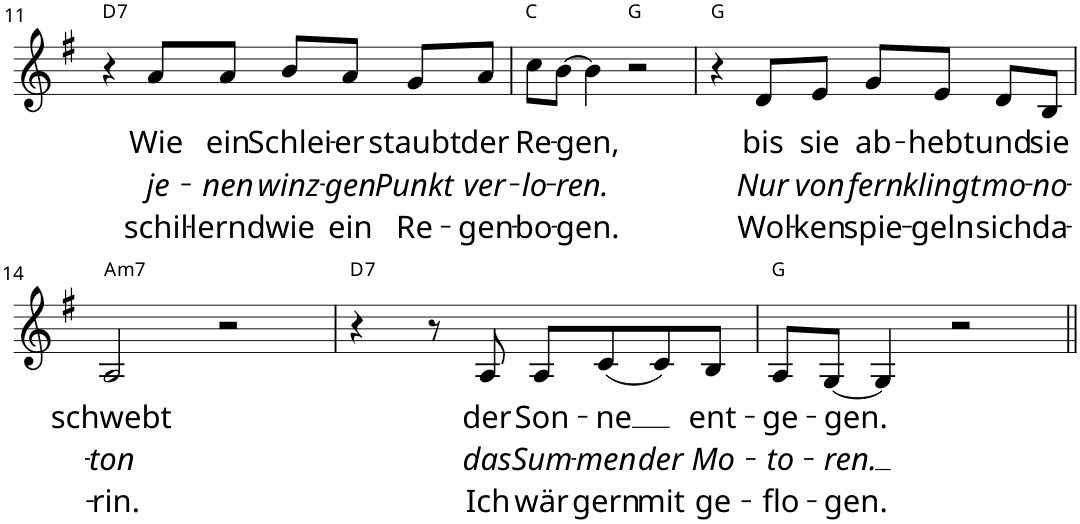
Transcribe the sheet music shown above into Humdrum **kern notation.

**kern	**text	**text	**text	**harte
*part1	*part1	*part1	*part1	*part1
*staff1	*staff1	*staff1	*staff1	*
*I"Piano	*	*	*	*
*I'Pno	*	*	*	*
!!LO:PB:g=z
*clefG2	*	*	*	*
*k[f#]	*	*	*	*
*G:	*	*	*	*
*M4/4	*	*	*	*
=11	=11	=11	=11	=11
!	!	!	!	!LO:H:kt=7
4r	.	.	.	D:7
!	!LO:LY:b	!LO:LY:b	!LO:LY:b	!
8a/L	Wie	je-	schil-	.
!	!LO:LY:b	!LO:LY:b	!LO:LY:b	!
8a/J	ein	-nen	-lernd	.
!	!LO:LY:b	!LO:LY:b	!LO:LY:b	!
8b/L	Schlei-	winz-	wie	.
!	!LO:LY:b	!LO:LY:b	!LO:LY:b	!
8a/J	-er	-gen	ein	.
!	!LO:LY:b	!LO:LY:b	!LO:LY:b	!
8g/L	staubt	Punkt	Re-	.
!	!LO:LY:b	!LO:LY:b	!LO:LY:b	!
8a/J	der	ver-	-gen-	.
=12	=12	=12	=12	=12
!	!LO:LY:b	!LO:LY:b	!LO:LY:b	!
8cc\L	Re-	-lo-	-bo-	C:maj
!	!LO:LY:b	!LO:LY:b	!LO:LY:b	!
[8b\J	-gen,	-ren.	-gen.	.
4b\]	.	.	.	.
2r	.	.	.	G:maj
=13	=13	=13	=13	=13
4r	.	.	.	G:maj
!	!LO:LY:b	!LO:LY:b	!LO:LY:b	!
8d/L	bis	Nur	Wol-	.
!	!LO:LY:b	!LO:LY:b	!LO:LY:b	!
8e/J	sie	von	-ken	.
!	!LO:LY:b	!LO:LY:b	!LO:LY:b	!
8g/L	ab-	fern	spie-	.
!	!LO:LY:b	!LO:LY:b	!LO:LY:b	!
8e/J	-hebt	klingt	-geln	.
!	!LO:LY:b	!LO:LY:b	!LO:LY:b	!
8d/L	und	mo-	sich	.
!	!LO:LY:b	!LO:LY:b	!LO:LY:b	!
8B/J	sie	-no-	da-	.
!!LO:LB:g=z
=14	=14	=14	=14	=14
!	!LO:LY:b	!LO:LY:b	!LO:LY:b	!LO:H:kt=m7
2A/	schwebt	-ton	-rin.	A:min7
2r	.	.	.	.
=15	=15	=15	=15	=15
!	!	!	!	!LO:H:kt=7
4r	.	.	.	D:7
8r	.	.	.	.
!	!LO:LY:b	!LO:LY:b	!LO:LY:b	!
8A/	der	das	Ich	.
!	!LO:LY:b	!LO:LY:b	!LO:LY:b	!
8A/L	Son-	Sum-	wär	.
!	!LO:LY:b	!LO:LY:b	!LO:LY:b	!
(8c/	-ne	-men	gern	.
!	!	!LO:LY:b	!LO:LY:b	!
8c/)	.	der	mit	.
!	!LO:LY:b	!LO:LY:b	!LO:LY:b	!
8B/J	ent-	Mo-	-ge-	.
=16	=16	=16	=16	=16
!	!LO:LY:b	!LO:LY:b	!LO:LY:b	!
8A/L	-ge-	-to-	-flo-	G:maj
!	!LO:LY:b	!LO:LY:b	!LO:LY:b	!
[8G/J	-gen.	-ren.	-gen.	.
4G/]	.	.	.	.
2r	.	.	.	.
=||	=||	=||	=||	=||
*-	*-	*-	*-	*-
